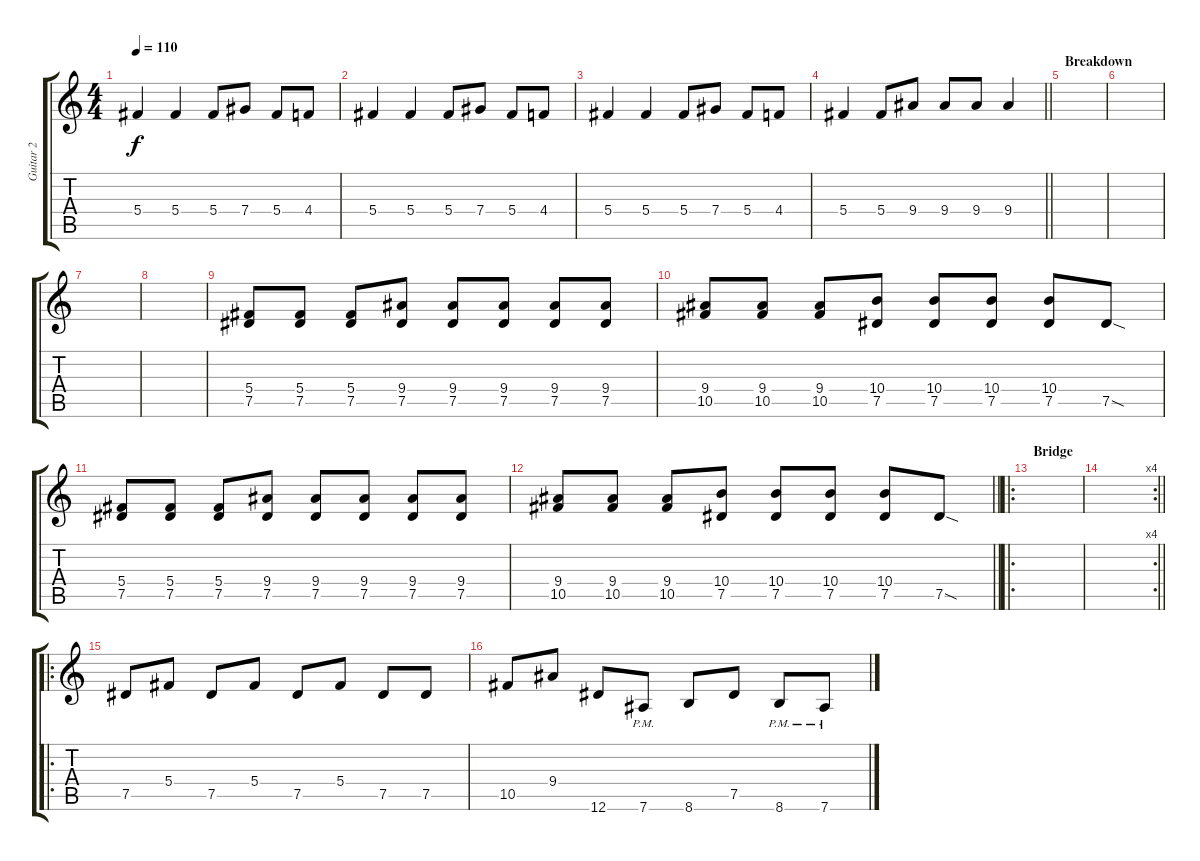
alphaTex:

\track ("Guitar 2" "Guitar 2") {instrument electricguitarjazz}
\staff {score tabs}
\tuning (Eb4 Bb3 Gb3 Db3 Ab2 Eb2) {hide}
\ts (4 4)
\tempo 110
\clef g2
\ks c
5.4.4{dy f} 5.4.4 5.4.8 7.4.8 5.4.8 4.4.8 |
5.4.4 5.4.4 5.4.8 7.4.8 5.4.8 4.4.8 |
5.4.4 5.4.4 5.4.8 7.4.8 5.4.8 4.4.8 |
\barLineRight lightlight
5.4.4 5.4.8 9.4.8 9.4.8 9.4.8 9.4.4 |
\section ("" "Breakdown")
|
|
|
|
(5.4 7.5).8{instrument electricguitarjazz} (5.4 7.5).8 (5.4 7.5).8 (9.4 7.5).8 (9.4 7.5).8 (9.4 7.5).8 (9.4 7.5).8 (9.4 7.5).8 |
(9.4 10.5).8 (9.4 10.5).8 (9.4 10.5).8 (10.4 7.5).8 (10.4 7.5).8 (10.4 7.5).8 (10.4 7.5).8 7.5{sod}.8 |
(5.4 7.5).8 (5.4 7.5).8 (5.4 7.5).8 (9.4 7.5).8 (9.4 7.5).8 (9.4 7.5).8 (9.4 7.5).8 (9.4 7.5).8 |
\barLineRight lightlight
(9.4 10.5).8 (9.4 10.5).8 (9.4 10.5).8 (10.4 7.5).8 (10.4 7.5).8 (10.4 7.5).8 (10.4 7.5).8 7.5{sod}.8 |
\ro
\section ("" "Bridge")
|
\rc 4
\barLineRight lightlight
|
\ro
7.5.8 5.4.8 7.5.8 5.4.8 7.5.8 5.4.8 7.5.8 7.5.8 |
10.5.8 9.4.8 12.6.8 7.6{pm}.8 8.6.8 7.5.8 8.6{pm}.8 7.6{pm}.8
